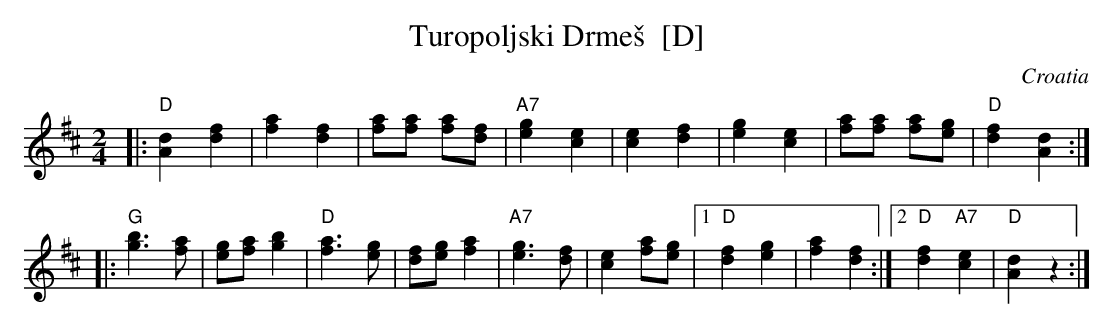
X:1
T: Turopoljski Drme\vs  [D]
O: Croatia
M: 2/4
L: 1/8
K: D
|: "D"[d2A2] [f2d2] | [a2f2] [f2d2] \
| [af][af] [af][fd] | "A7"[g2e2] [e2c2] \
| [e2c2] [f2d2] | [g2e2] [e2c2] \
| [af][af] [af][ge] | "D"[f2d2] [d2A2] :|
|: "G"[b3g3] [af] | [ge][af] [b2g2] \
| "D"[a3f3] [ge] | [fd][ge] [a2f2] \
| "A7"[g3e3] [fd] | [e2c2] [af][ge] \
|1 "D"[f2d2] [g2e2] | [a2f2] [f2d2] \
:|2 "D"[f2d2] "A7"[e2c2] | "D"[d2A2] z2 :|
